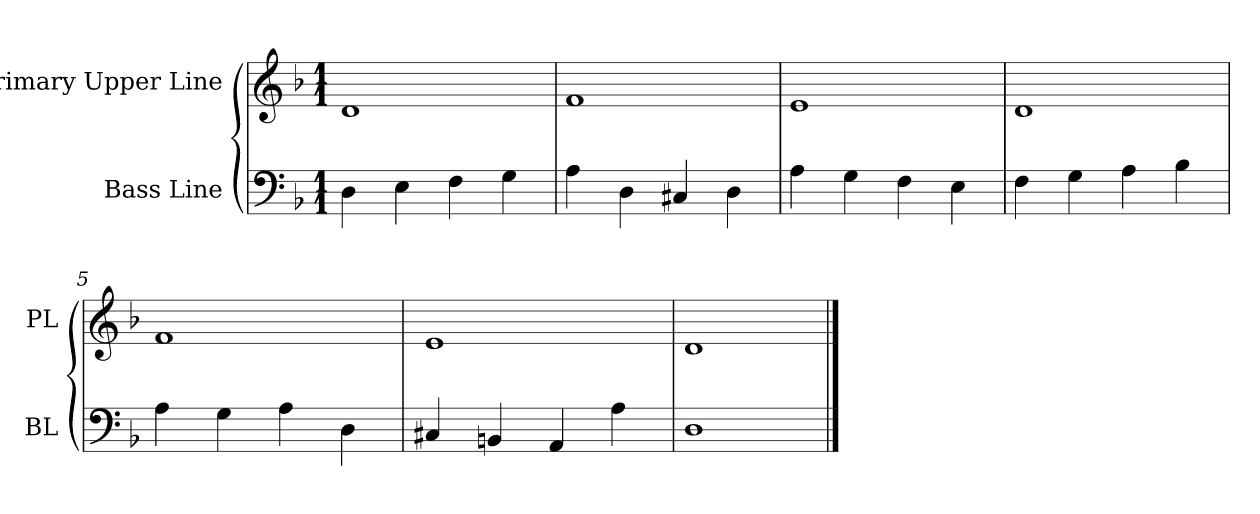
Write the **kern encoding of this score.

**kern	**kern
*part2	*part1
*staff2	*staff1
*I"Bass Line	*I"Primary Upper Line
*I'BL	*I'PL
*clefF4	*clefG2
*k[b-]	*k[b-]
*M1/1	*M1/1
=1	=1
4D\	1d
4E\	.
4F\	.
4G\	.
=2	=2
4A\	1f
4D\	.
4C#X/	.
4D\	.
=3	=3
4A\	1e
4G\	.
4F\	.
4E\	.
=4	=4
4F\	1d
4G\	.
4A\	.
4B-\	.
=5	=5
4A\	1f
4G\	.
4A\	.
4D\	.
=6	=6
4C#X/	1e
4BBn/	.
4AA/	.
4A\	.
=7	=7
1D	1d
==	==
*-	*-
